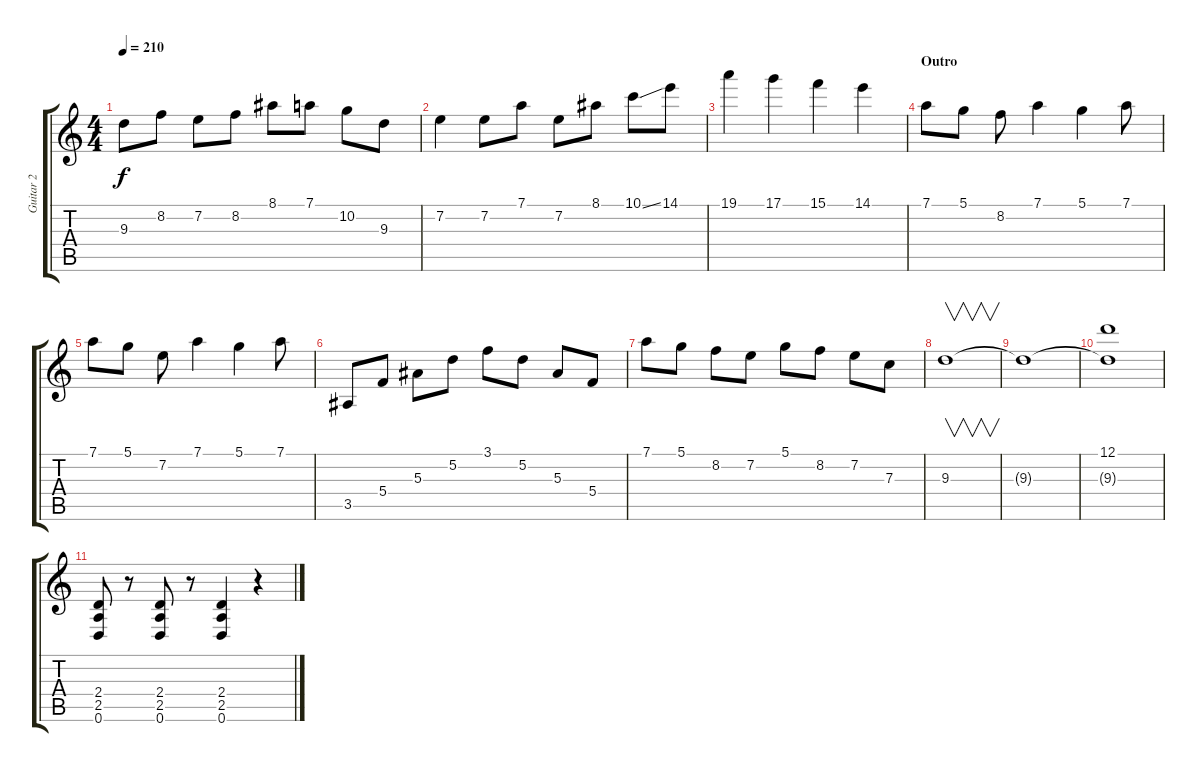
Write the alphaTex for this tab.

\track ("Guitar 2" "Guitar 2") {instrument overdrivenguitar}
\staff {score tabs}
\tuning (D4 A3 F3 C3 G2 D2) {hide}
\ts (4 4)
\tempo 210
\clef g2
\ks c
9.3.8{dy f} 8.2.8 7.2.8 8.2.8 8.1.8 7.1.8 10.2.8 9.3.8 |
7.2.4 7.2.8 7.1.8 7.2.8 8.1.8 10.1{ss}.8 14.1.8 |
19.1.4 17.1.4 15.1.4 14.1.4 |
\section ("" "Outro")
7.1.8 5.1.8 8.2.8 7.1.4 5.1.4 7.1.8 |
7.1.8 5.1.8 7.2.8 7.1.4 5.1.4 7.1.8 |
3.5.8 5.4.8 5.3.8 5.2.8 3.1.8 5.2.8 5.3.8 5.4.8 |
7.1.8 5.1.8 8.2.8 7.2.8 5.1.8 8.2.8 7.2.8 7.3.8 |
9.3.1{v} |
9.3{t}.1 |
(12.1 9.3{t}).1 |
(2.4 2.5 0.6).8 r.8 (2.4 2.5 0.6).8 r.8 (2.4 2.5 0.6).4 r.4
